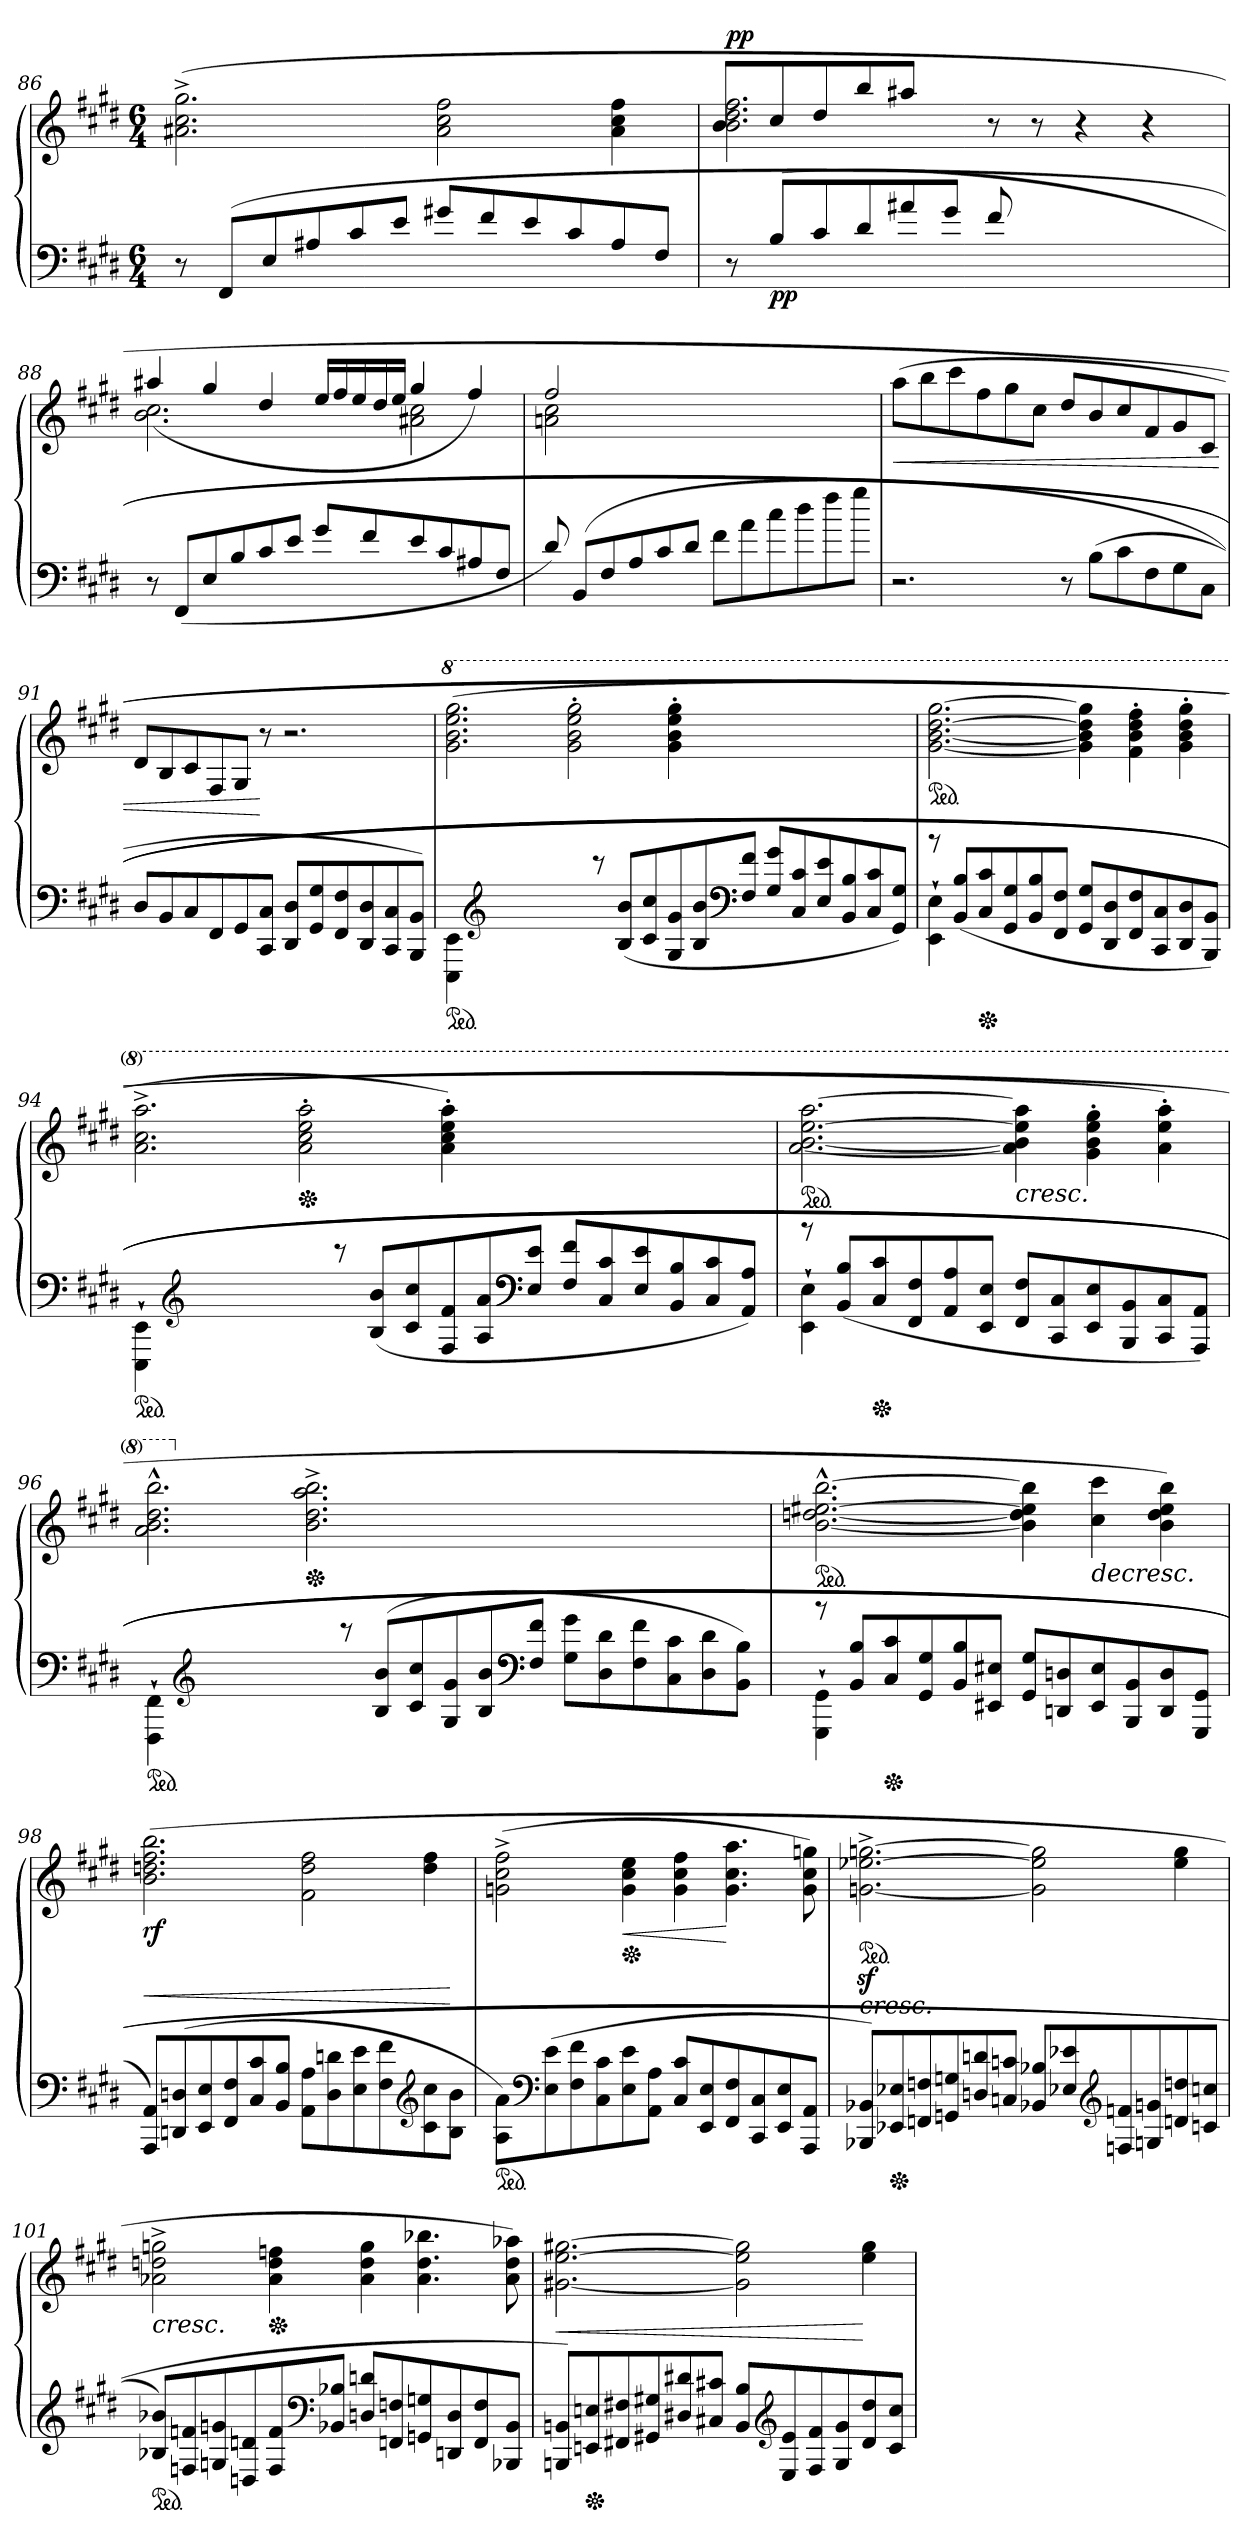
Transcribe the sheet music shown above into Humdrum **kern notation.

**kern	**kern	**dynam
*part1	*part1	*part1
*staff2	*staff1	*staff1/2
*clefF4	*clefG2	*
*k[f#c#g#d#]	*k[f#c#g#d#]	*
*E:	*E:	*
*M6/4	*M6/4	*
=86	=86	=86
8r	(>2.a#X^\ 2.cc#^\ 2.gg#^\	.
(>8FF#/L	.	.
8E/	.	.
8A#X/	.	.
8c#/	.	.
8e/J	.	.
!	!	!LO:DY:a
8g#X/L	2a#\ 2cc#\ 2ff#\	M.M. = 150
8f#/	.	.
8e/	.	.
8c#/	.	.
!	!	!LO:DY:a
8A#/	4a#\ 4cc#\ 4ff#\	M.M. = 130
8F#/J	.	.
!!LO:LB:g=z
=87	=87	=87
*	*^	*
!	!	!	!LO:DY:a
8r	2.b\ 2.dd#\ 2.ff#\	8b/L	pp
!	!	!	!LO:DY:b=2
(>8B/L	.	8cc#/	pp
8c#/	.	8dd#/	.
8d#/	.	8bb/	.
8a#X/	.	8aa#X/J	.
8g#/J	.	2..ryy	.
!	!	!	!LO:DY:a
8f#/	8r	.	M.M. = 150
2ryy	8r	.	.
.	4r	.	.
!	!	!	!LO:DY:a
.	4r	.	M.M. = 130
8ryy	.	.	.
=88	=88	=88	=88
8r	2.b\ 2.cc#\	(<4aa#X/	.
(<8FF#/L	.	.	.
8E/	.	4gg#/	.
8B/	.	.	.
8c#/	.	4dd#/	.
8e/J	.	.	.
*	*	*Xtuplet	*
8g#/L	4ryy	20ee/LL	.
.	.	20ff#/	.
.	.	20ee/	.
8f#/	.	.	.
.	.	20dd#/	.
.	.	20ee/JJ	.
!	!	!	!LO:DY:a
8e/	2a#X\ 2cc#\	4gg#/	M.M. = 110
8c#/	.	.	.
8A#X/	.	4ff#/)	.
8F#/J	.	.	.
=89	=89	=89	=89
*	*	*^	*
!	!	!	!	!LO:DY:a
8d#/)	2an\ 2cc#\	2ff#/	1.ryy	M.M. = 140
(>8BB/L	.	.	.	.
8F#/	.	.	.	.
8A/	.	.	.	.
8c#/	2ryy	2ryy	.	.
8d#/J	.	.	.	.
8f#/L	.	.	.	.
8a\	.	.	.	.
8cc#\	2ryy	2ryy	.	.
8dd#\	.	.	.	.
8ff#\	.	.	.	.
8gg#\J	.	.	.	.
*	*v	*v	*v	*
!!LO:PB:g=z
=90	=90	=90
!	!	!LO:HP:b
!	!	!LO:DY:n=1:a
2.r	(>8aa\L	< M.M. = 160
.	8bb\	.
.	8ccc#\	.
.	8ff#\	.
.	8gg#\	.
.	8cc#\J	.
8r	8dd#/L	.
(>8B\L	8b/	.
8c#\	8cc#/	.
8F#\	8f#/	.
8G#\	8g#/	.
8C#\J	8c#/J	.
=91	=91	=91
8D#/L	8d#/L	.
8BB/	8B/	.
8C#/	8c#/	.
8FF#/	8F#/	.
8GG#/	8G#/J	.
8CC#/ 8C#/J	8r	[
!	!	!LO:DY:a
8DD#/ 8D#/L	2.r	M.M. = 150
8GG#/ 8G#/	.	.
8FF#/ 8F#/	.	.
8DD#/ 8D#/	.	.
8CC#/ 8C#/	.	.
8BBB/ 8BB/J)	.	.
=92	=92	=92
*ped	*	*
*^	*	*
*	*	*8va	*
!	!	!	!LO:DY:b
4EEE\ 4EE\	2ryy	(>2.gg#\ 2.bb\ 2.eee\ 2.ggg#\	M.M. = 130
*clefG2	*	*	*
4ryy	.	.	.
2ryy	4ryy	.	.
!	!	!	!LO:DY:b
.	8ryy	2gg#'\ 2bb'\ 2eee'\ 2ggg#'\	M.M. = 150
.	8rccc	.	.
2ryy	(>8B/ 8b/L	.	.
.	8c#/ 8cc#/	.	.
.	8G#/ 8g#/	4gg#'\ 4bb'\ 4eee'\ 4ggg#'\	.
.	8B/ 8b/	.	.
*clefF4	*	*	*
2..ryy	8F#/ 8f#/J	2..ryy	.
.	8G#/ 8g#/L	.	.
.	8C#/ 8c#/	.	.
.	8E/ 8e/	.	.
.	8BB/ 8B/	.	.
.	8C#/ 8c#/	.	.
.	8GG#/ 8G#/J)	.	.
!!LO:LB:g=z
=93	=93	=93	=93
*	*	*ped	*
4EE`\ 4E`\	8rb	[2.gg#\ [2.bb\ [2.ddd#\ [2.ggg#\	.
.	(>8BB/ 8B/L	.	.
*Xped	*	*	*
4ryy	8C#/ 8c#/	.	.
.	8GG#/ 8G#/	.	.
2ryy	8BB/ 8B/	.	.
.	8FF#/ 8F#/J	.	.
.	8GG#/ 8G#/L	4gg#]\ 4bb]\ 4ddd#]\ 4ggg#]\	.
.	8DD#/ 8D#/	.	.
2ryy	8FF#/ 8F#/	4ff#'\ 4bb'\ 4ddd#'\ 4fff#'\	.
.	8CC#/ 8C#/	.	.
!	!	!	!LO:DY:a
.	8DD#/ 8D#/	4gg#'\ 4bb'\ 4ddd#'\ 4ggg#'\	M.M. = 140
.	8BBB/ 8BB/J)	.	.
=94	=94	=94	=94
*ped	*	*	*
!	!	!	!LO:DY:a
4EEE`\ 4EE`\	2ryy	2.aa^\ 2.ccc#^\ 2.aaa^\	M.M. = 150
*clefG2	*	*	*
4ryy	.	.	.
2ryy	4ryy	.	.
*	*	*Xped	*
.	8ryy	2aa'\ 2ccc#'\ 2eee'\ 2aaa'\	.
.	8rccc	.	.
2ryy	(>8B/ 8b/L	.	.
.	8c#/ 8cc#/	.	.
!	!	!	!LO:DY:a
.	8F#/ 8f#/	4aa'\ 4ccc#'\ 4eee'\ 4aaa'\)	M.M. = 130
.	8A/ 8a/	.	.
*clefF4	*	*	*
2..ryy	8E/ 8e/J	2..ryy	.
.	8F#/ 8f#/L	.	.
.	8C#/ 8c#/	.	.
.	8E/ 8e/	.	.
.	8BB/ 8B/	.	.
.	8C#/ 8c#/	.	.
.	8AA/ 8A/J)	.	.
=95	=95	=95	=95
*	*	*ped	*
4EE`\ 4E`\	8rb	[2.aa\ [2.bb\ [2.eee\ [2.aaa\	.
.	(>8BB/ 8B/L	.	.
*Xped	*	*	*
4ryy	8C#/ 8c#/	.	.
.	8FF#/ 8F#/	.	.
2ryy	8AA/ 8A/	.	.
.	8EE/ 8E/J	.	.
!	!	!	!LO:HP:b
.	8FF#/ 8F#/L	4aa]\ 4bb]\ 4eee]\ 4aaa]\	<
.	8CC#/ 8C#/	.	.
2ryy	8EE/ 8E/	4gg#'\ 4bb'\ 4eee'\ 4ggg#'\	.
.	8BBB/ 8BB/	.	.
!	!	!	!LO:DY:a
.	8CC#/ 8C#/	4aa'\ 4eee'\ 4aaa'\)	M.M. = 130
.	8AAA/ 8AA/J)	.	.
*v	*v	*	*
.	.	[
!!LO:LB:g=z
=96	=96	=96
*ped	*	*
*^	*	*
4FFF#`\ 4FF#`\	2ryy	2.aa^^\ 2.bb^^\ 2.ddd#^^\ 2.bbb^^\	.
*clefG2	*	*	*
4ryy	.	.	.
2ryy	4ryy	.	.
*	*	*X8va	*
*	*	*Xped	*
.	8ryy	2.b^\ 2.dd#^\ 2.aa^\ 2.bb^\	.
.	8rccc	.	.
2ryy	(>8B/ 8b/L	.	.
.	8c#/ 8cc#/	.	.
.	8G#/ 8g#/	.	.
.	8B/ 8b/	.	.
*clefF4	*	*	*
2..ryy	8F#/ 8f#/J	2..ryy	.
.	8G#\ 8g#\L	.	.
.	8D#\ 8d#\	.	.
.	8F#\ 8f#\	.	.
.	8C#\ 8c#\	.	.
.	8D#\ 8d#\	.	.
.	8BB\ 8B\J)	.	.
=97	=97	=97	=97
*	*	*ped	*
4GGG#`\ 4GG#`\	8rb	[2.b^^\ [2.ddn^^\ [2.ee#X^^\ [2.bb^^\	.
.	8BB/ 8B/L	.	.
*Xped	*	*	*
4ryy	8C#/ 8c#/	.	.
.	8GG#/ 8G#/	.	.
2ryy	8BB/ 8B/	.	.
.	8EE#X/ 8E#X/J	.	.
.	8GG#/ 8G#/L	4b]\ 4dd]\ 4ee#]\ 4bb]\	.
.	8DDn/ 8Dn/	.	.
!	!	!	!LO:HP:b
2ryy	8EE#/ 8E#/	4cc#\ 4ccc#\	>
.	8BBB/ 8BB/	.	.
!	!	!	!LO:DY:a
.	8DD/ 8D/	4b\ 4dd\ 4ee#\ 4bb\)	M.M. = 120
.	8GGG#/ 8GG#/J	.	.
*v	*v	*	*
.	.	]
=98	=98	=98
!	!	!LO:HP:a=2
!	!	!LO:DY:n=1:b
8AAA/ 8AA/L)	(>2.b\ 2.ddn\ 2.ff#\ 2.bb\	< rf
(>8DDn/ 8Dn/	.	.
8EE/ 8E/	.	.
8FF#/ 8F#/	.	.
8C#/ 8c#/	.	.
8BB/ 8B/J	.	.
8AA\ 8A\L	2f#\ 2dd\ 2ff#\	.
8D\ 8dn\	.	.
8E\ 8e\	.	.
8F#\ 8f#\	.	.
*clefG2	*	*
8c#\ 8cc#\	4dd\ 4ff#\	.
8B\ 8b\J	.	[
!!LO:LB:g=z
=99	=99	=99
*ped	*	*
8A\ 8a\L)	(>2gn^\ 2cc#^\ 2ff#^\	.
*clefF4	*	*
(>8E\ 8e\	.	.
8F#\ 8f#\	.	.
8C#\ 8c#\	.	.
*	*Xped	*
!	!	!LO:HP:b
!	!	!LO:DY:n=1:a
8E\ 8e\	4g\ 4cc#\ 4ee\	< M.M. = 160
8AA\ 8A\J	.	.
8C#/ 8c#/L	4g\ 4cc#\ 4ff#\	.
8EE/ 8E/	.	.
8FF#/ 8F#/	4.g\ 4.cc#\ 4.aa\	[
8CC#/ 8C#/	.	.
8EE/ 8E/	.	.
!	!	!LO:DY:n=2:a
8AAA/ 8AA/J	8g\ 8cc#\ 8ggn\)	M.M. = 130
=100	=100	=100
!	!	!LO:HP:a=2
*	*ped	*
8BBB-X/ 8BB-X/L)	[2.gnz<^\ [2.ee-Xz<^\ [2.ggnz<^\	<
*Xped	*	*
8EE-X/ 8E-X/	.	.
8FFn/ 8Fn/	.	.
8GGn/ 8Gn/	.	.
8Dn/ 8dn/	.	.
8Cn/ 8cn/J	.	.
!	!	!LO:DY:a
8BB-X/ 8B-X/L	2g]\ 2ee-]\ 2gg]\	M.M. = 160
8E-X/ 8e-X/	.	.
*clefG2	*	*
8Fn/ 8fn/	.	.
8Gn/ 8gn/	.	.
!	!	!LO:DY:a
8dn/ 8ddn/	4ee-\ 4gg\	M.M. = 130
8cn/ 8ccn/J	.	[
=101	=101	=101
*ped	*	*
!	!	!LO:HP:b
!	!	!LO:DY:n=1:a
8B-X/ 8b-X/L)	2a-X^\ 2ddn^\ 2ggn^\	< M.M. = 150
8Fn/ 8fn/	.	.
8Gn/ 8gn/	.	.
8Dn/ 8dn/	.	.
*	*Xped	*
8F/ 8f/	4a-\ 4dd\ 4ffn\	.
*clefF4	*	*
8BB-X/ 8B-X/J	.	.
!	!	!LO:DY:n=2:a
8Dn/ 8dn/L	4a-\ 4dd\ 4gg\	M.M. = 160
8FFn/ 8Fn/	.	.
8GGn/ 8Gn/	4.a-\ 4.dd\ 4.bb-X\	[
8DDn/ 8D/	.	.
8FF/ 8F/	.	.
!	!	!LO:DY:n=3:a
8BBB-X/ 8BB-/J	8a-\ 8dd\ 8aa-X\)	M.M. = 110
!!LO:LB:g=z
=102	=102	=102
!	!	!LO:HP:a=2
8BBBn/ 8BBn/L)	[2.g#X\ [2.ee\ [2.gg#X\	<
*Xped	*	*
8EEn/ 8En/	.	.
8FF#X/ 8F#X/	.	.
8GG#X/ 8G#X/	.	.
8D#X/ 8d#X/	.	.
8C#X/ 8c#X/J	.	.
8BB/ 8B/L	2g#]\ 2ee]\ 2gg#]\	.
*clefG2	*	*
8E/ 8e/	.	.
8F#/ 8f#/	.	.
8G#/ 8g#/	.	.
!	!	!LO:DY:n=1:a
8d#/ 8dd#/	4ee\ 4gg#\	[ M.M. = 130
8c#/ 8cc#/J	.	.
=	=	=
*-	*-	*-
